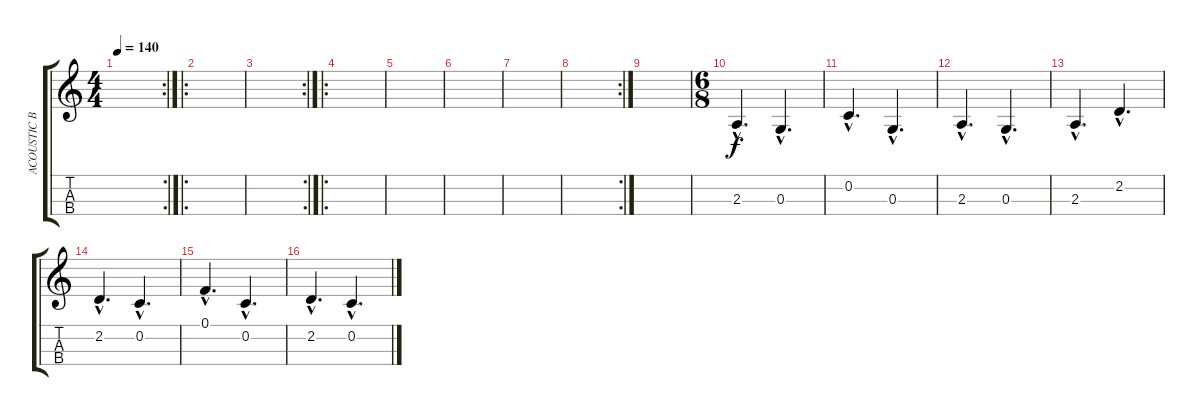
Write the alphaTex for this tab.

\track ("ACOUSTIC BASS" "ACOUSTIC B") {instrument acousticbass}
\staff {score tabs}
\tuning (F3 C3 G2 D2) {hide}
\rc 2
\ts (4 4)
\tempo 140
\clef g2
\ks c
|
\ro
|
\rc 2
|
\ro
|
|
|
|
\rc 2
|
|
\ts (6 8)
2.3{hac}.4{d} 0.3{hac}.4{d} |
0.2{hac}.4{d} 0.3{hac}.4{d} |
2.3{hac}.4{d} 0.3{hac}.4{d} |
2.3{hac}.4{d} 2.2{hac}.4{d} |
2.2{hac}.4{d} 0.2{hac}.4{d} |
0.1{hac}.4{d} 0.2{hac}.4{d} |
2.2{hac}.4{d} 0.2{hac}.4{d}
